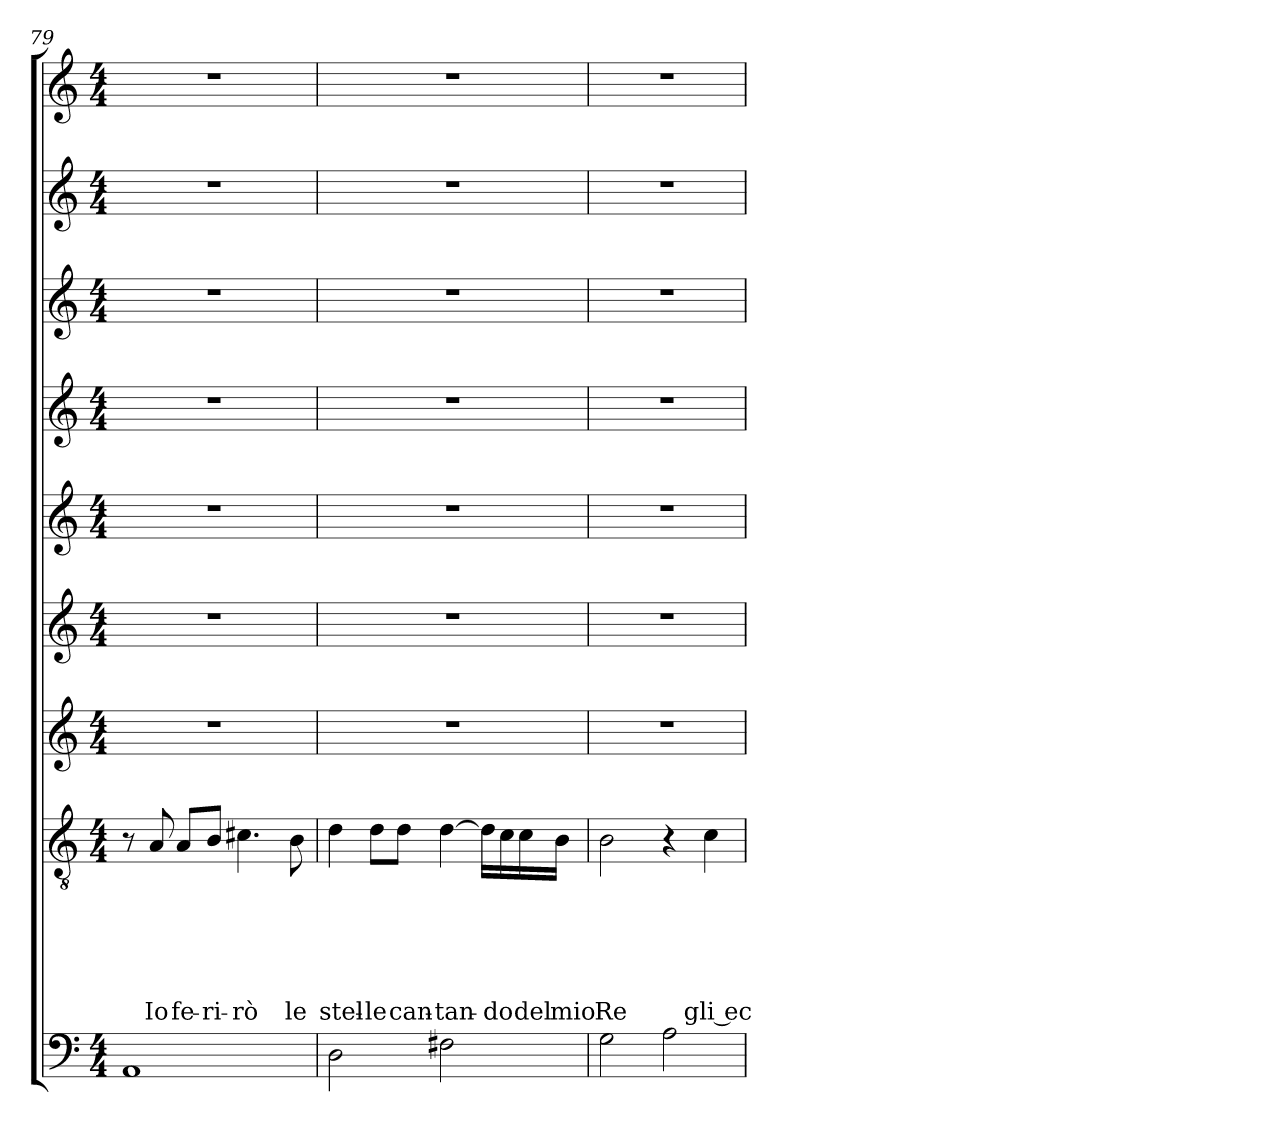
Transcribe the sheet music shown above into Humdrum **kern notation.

**kern	**kern	**text	**text	**text	**text	**text	**text	**kern	**kern	**kern	**kern	**kern	**kern	**kern
*part9	*part8	*part8	*part8	*part8	*part8	*part8	*part8	*part7	*part6	*part5	*part4	*part3	*part2	*part1
*staff9	*staff8	*staff8	*staff8	*staff8	*staff8	*staff8	*staff8	*staff7	*staff6	*staff5	*staff4	*staff3	*staff2	*staff1
*clefF4	*clefGv2	*	*	*	*	*	*	*clefG2	*clefG2	*clefG2	*clefG2	*clefG2	*clefG2	*clefG2
*k[]	*k[]	*	*	*	*	*	*	*k[]	*k[]	*k[]	*k[]	*k[]	*k[]	*k[]
*C:	*C:	*	*	*	*	*	*	*C:	*C:	*C:	*C:	*C:	*C:	*C:
*M4/4	*M4/4	*	*	*	*	*	*	*M4/4	*M4/4	*M4/4	*M4/4	*M4/4	*M4/4	*M4/4
=79	=79	=79	=79	=79	=79	=79	=79	=79	=79	=79	=79	=79	=79	=79
1AA	8r	.	.	.	.	.	.	1r	1r	1r	1r	1r	1r	1r
!	!	!	!	!	!	!	!LO:LY:b	!	!	!	!	!	!	!
.	8A/	.	.	.	.	.	Io	.	.	.	.	.	.	.
!	!	!	!	!	!	!	!LO:LY:b	!	!	!	!	!	!	!
.	8A/L	.	.	.	.	.	fe-	.	.	.	.	.	.	.
!	!	!	!	!	!	!	!LO:LY:b	!	!	!	!	!	!	!
.	8B/J	.	.	.	.	.	-ri-	.	.	.	.	.	.	.
!	!	!	!	!	!	!	!LO:LY:b	!	!	!	!	!	!	!
.	4.c#X\	.	.	.	.	.	-rò	.	.	.	.	.	.	.
!	!	!	!	!	!	!	!LO:LY:b	!	!	!	!	!	!	!
.	8B\	.	.	.	.	.	le	.	.	.	.	.	.	.
=80	=80	=80	=80	=80	=80	=80	=80	=80	=80	=80	=80	=80	=80	=80
!	!	!	!	!	!	!	!LO:LY:b	!	!	!	!	!	!	!
2D\	4d\	.	.	.	.	.	stel-	1r	1r	1r	1r	1r	1r	1r
!	!	!	!	!	!	!	!LO:LY:b	!	!	!	!	!	!	!
.	8d\L	.	.	.	.	.	-le	.	.	.	.	.	.	.
!	!	!	!	!	!	!	!LO:LY:b	!	!	!	!	!	!	!
.	8d\J	.	.	.	.	.	can-	.	.	.	.	.	.	.
!	!	!	!	!	!	!	!LO:LY:b	!	!	!	!	!	!	!
2F#X\	[4d\	.	.	.	.	.	-tan-	.	.	.	.	.	.	.
.	16d\LL]	.	.	.	.	.	.	.	.	.	.	.	.	.
!	!	!	!	!	!	!	!LO:LY:b	!	!	!	!	!	!	!
.	16c\	.	.	.	.	.	-do	.	.	.	.	.	.	.
!	!	!	!	!	!	!	!LO:LY:b	!	!	!	!	!	!	!
.	16c\	.	.	.	.	.	del	.	.	.	.	.	.	.
!	!	!	!	!	!	!	!LO:LY:b	!	!	!	!	!	!	!
.	16B\JJ	.	.	.	.	.	mio	.	.	.	.	.	.	.
=81	=81	=81	=81	=81	=81	=81	=81	=81	=81	=81	=81	=81	=81	=81
!	!	!	!	!	!	!	!LO:LY:b	!	!	!	!	!	!	!
2G\	2B\	.	.	.	.	.	Re	1r	1r	1r	1r	1r	1r	1r
2A\	4r	.	.	.	.	.	.	.	.	.	.	.	.	.
!	!	!	!	!	!	!	!LO:LY:b	!	!	!	!	!	!	!
.	4c\	.	.	.	.	.	gli ec-	.	.	.	.	.	.	.
=	=	=	=	=	=	=	=	=	=	=	=	=	=	=
*-	*-	*-	*-	*-	*-	*-	*-	*-	*-	*-	*-	*-	*-	*-
